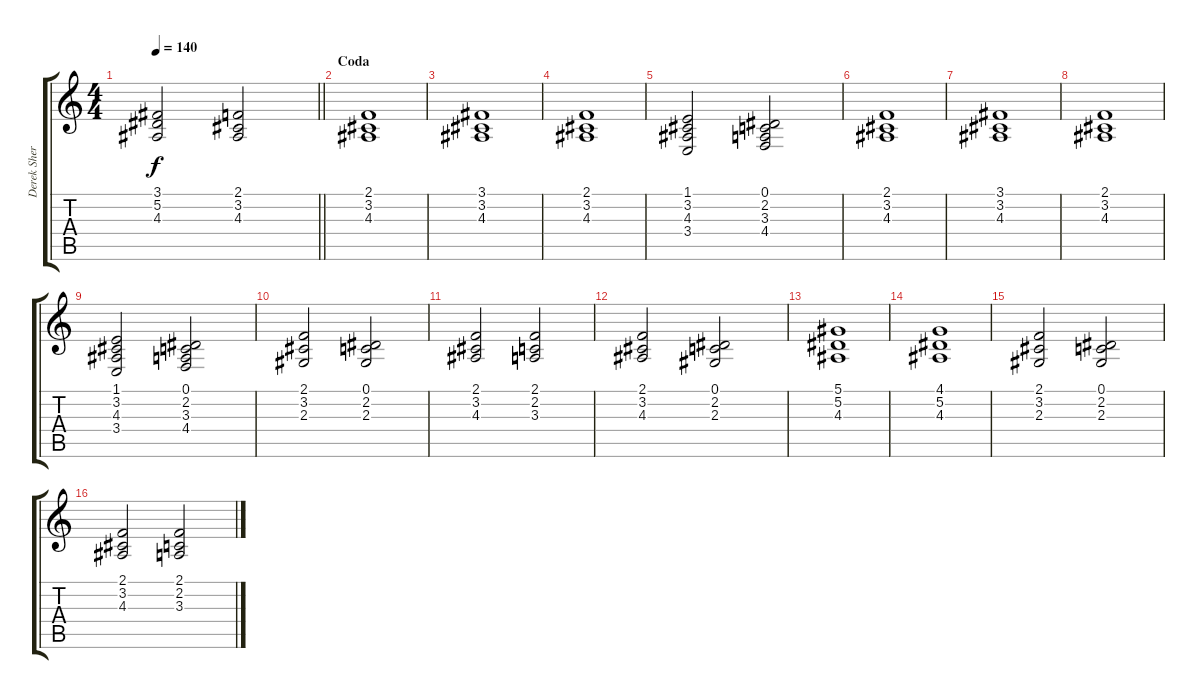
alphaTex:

\track ("Derek Sherinian" "Derek Sher") {instrument choiraahs}
\staff {score tabs}
\tuning (Eb4 Bb3 Gb3 Db3 Ab2 Eb2) {hide}
\ts (4 4)
\tempo 140
\clef g2
\barLineRight lightlight
\ks c
(3.1 5.2 4.3).2{dy f} (2.1 3.2 4.3).2 |
\section ("" "Coda")
(2.1 3.2 4.3).1 |
(3.1 3.2 4.3).1 |
(2.1 3.2 4.3).1 |
(1.1 3.2 4.3 3.4).2 (0.1 2.2 3.3 4.4).2 |
(2.1 3.2 4.3).1 |
(3.1 3.2 4.3).1 |
(2.1 3.2 4.3).1 |
(1.1 3.2 4.3 3.4).2 (0.1 2.2 3.3 4.4).2 |
(2.1 3.2 2.3).2 (0.1 2.2 2.3).2 |
(2.1 3.2 4.3).2 (2.1 2.2 3.3).2 |
(2.1 3.2 4.3).2 (0.1 2.2 2.3).2 |
(5.1 5.2 4.3).1 |
(4.1 5.2 4.3).1 |
(2.1 3.2 2.3).2 (0.1 2.2 2.3).2 |
(2.1 3.2 4.3).2 (2.1 2.2 3.3).2
